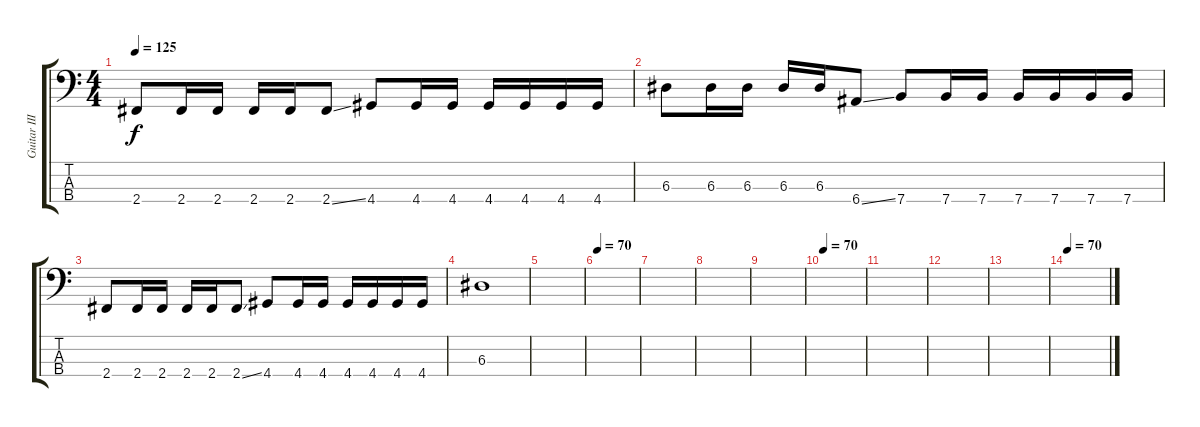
\track ("Guitar III - [Bass]" "Guitar III") {instrument electricbassfinger}
\staff {score tabs}
\tuning (G2 D2 A1 E1) {hide}
\ts (4 4)
\tempo 125
\clef f4
\ks c
2.4.8{dy f} 2.4.16 2.4.16 2.4.16 2.4.16 2.4{ss}.8 4.4.8 4.4.16 4.4.16 4.4.16 4.4.16 4.4.16 4.4.16 |
6.3.8 6.3.16 6.3.16 6.3.16 6.3.16 6.4{ss}.8 7.4.8 7.4.16 7.4.16 7.4.16 7.4.16 7.4.16 7.4.16 |
2.4.8 2.4.16 2.4.16 2.4.16 2.4.16 2.4{ss}.8 4.4.8 4.4.16 4.4.16 4.4.16 4.4.16 4.4.16 4.4.16 |
6.3.1 |
|
\tempo 70
|
|
|
|
\tempo 70
|
|
|
|
\tempo 70
